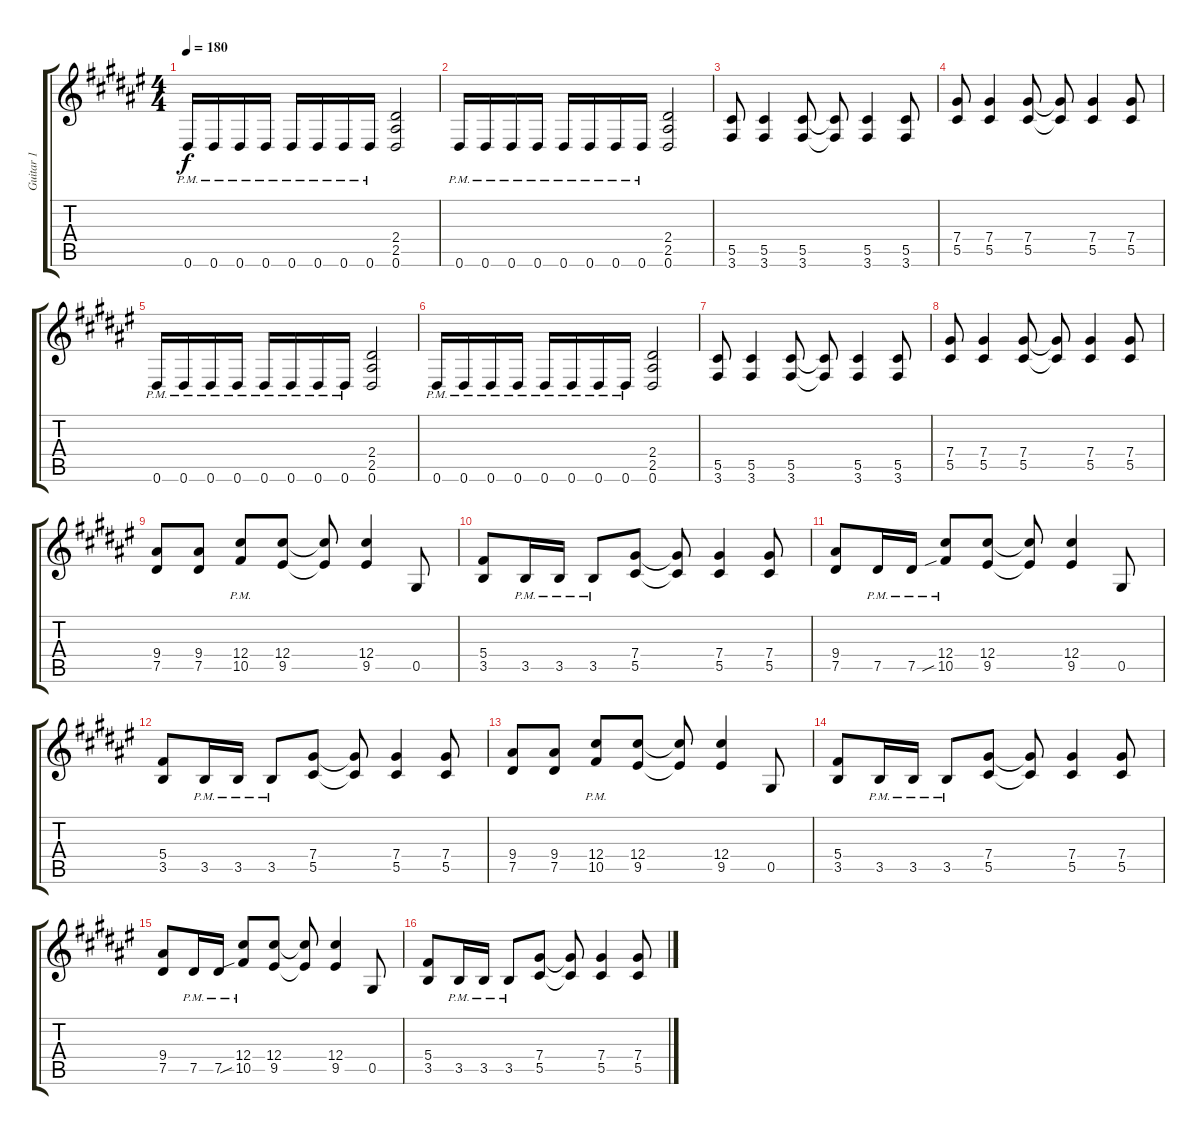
\track ("Guitar 1" "Guitar 1") {instrument distortionguitar}
\staff {score tabs}
\tuning (Eb4 Bb3 Gb3 Db3 Ab2 Eb2) {hide}
\ts (4 4)
\tempo 180
\clef g2
\ks f#
0.6{pm}.16{dy f} 0.6{pm}.16 0.6{pm}.16 0.6{pm}.16 0.6{pm}.16 0.6{pm}.16 0.6{pm}.16 0.6{pm}.16 (2.4 2.5 0.6).2 |
0.6{pm}.16 0.6{pm}.16 0.6{pm}.16 0.6{pm}.16 0.6{pm}.16 0.6{pm}.16 0.6{pm}.16 0.6{pm}.16 (2.4 2.5 0.6).2 |
(5.5 3.6).8 (5.5 3.6).4 (5.5 3.6).8 (5.5{t} 3.6{t}).8 (5.5 3.6).4 (5.5 3.6).8 |
(7.4 5.5).8 (7.4 5.5).4 (7.4 5.5).8 (7.4{t} 5.5{t}).8 (7.4 5.5).4 (7.4 5.5).8 |
0.6{pm}.16 0.6{pm}.16 0.6{pm}.16 0.6{pm}.16 0.6{pm}.16 0.6{pm}.16 0.6{pm}.16 0.6{pm}.16 (2.4 2.5 0.6).2 |
0.6{pm}.16 0.6{pm}.16 0.6{pm}.16 0.6{pm}.16 0.6{pm}.16 0.6{pm}.16 0.6{pm}.16 0.6{pm}.16 (2.4 2.5 0.6).2 |
(5.5 3.6).8 (5.5 3.6).4 (5.5 3.6).8 (5.5{t} 3.6{t}).8 (5.5 3.6).4 (5.5 3.6).8 |
(7.4 5.5).8 (7.4 5.5).4 (7.4 5.5).8 (7.4{t} 5.5{t}).8 (7.4 5.5).4 (7.4 5.5).8 |
(9.4 7.5).8 (9.4 7.5).8 (12.4{pm} 10.5{pm}).8 (12.4 9.5).8 (12.4{t} 9.5{t}).8 (12.4 9.5).4 0.5.8 |
(5.4 3.5).8 3.5{pm}.16 3.5{pm}.16 3.5{pm}.8 (7.4 5.5).8 (7.4{t} 5.5{t}).8 (7.4 5.5).4 (7.4 5.5).8 |
(9.4 7.5).8 7.5{pm}.16 7.5{pm}.16 (12.4{pm} 10.5{sib pm}).8 (12.4 9.5).8 (12.4{t} 9.5{t}).8 (12.4 9.5).4 0.5.8 |
(5.4 3.5).8 3.5{pm}.16 3.5{pm}.16 3.5{pm}.8 (7.4 5.5).8 (7.4{t} 5.5{t}).8 (7.4 5.5).4 (7.4 5.5).8 |
(9.4 7.5).8 (9.4 7.5).8 (12.4{pm} 10.5{pm}).8 (12.4 9.5).8 (12.4{t} 9.5{t}).8 (12.4 9.5).4 0.5.8 |
(5.4 3.5).8 3.5{pm}.16 3.5{pm}.16 3.5{pm}.8 (7.4 5.5).8 (7.4{t} 5.5{t}).8 (7.4 5.5).4 (7.4 5.5).8 |
(9.4 7.5).8 7.5{pm}.16 7.5{pm}.16 (12.4{pm} 10.5{sib pm}).8 (12.4 9.5).8 (12.4{t} 9.5{t}).8 (12.4 9.5).4 0.5.8 |
(5.4 3.5).8 3.5{pm}.16 3.5{pm}.16 3.5{pm}.8 (7.4 5.5).8 (7.4{t} 5.5{t}).8 (7.4 5.5).4 (7.4 5.5).8
